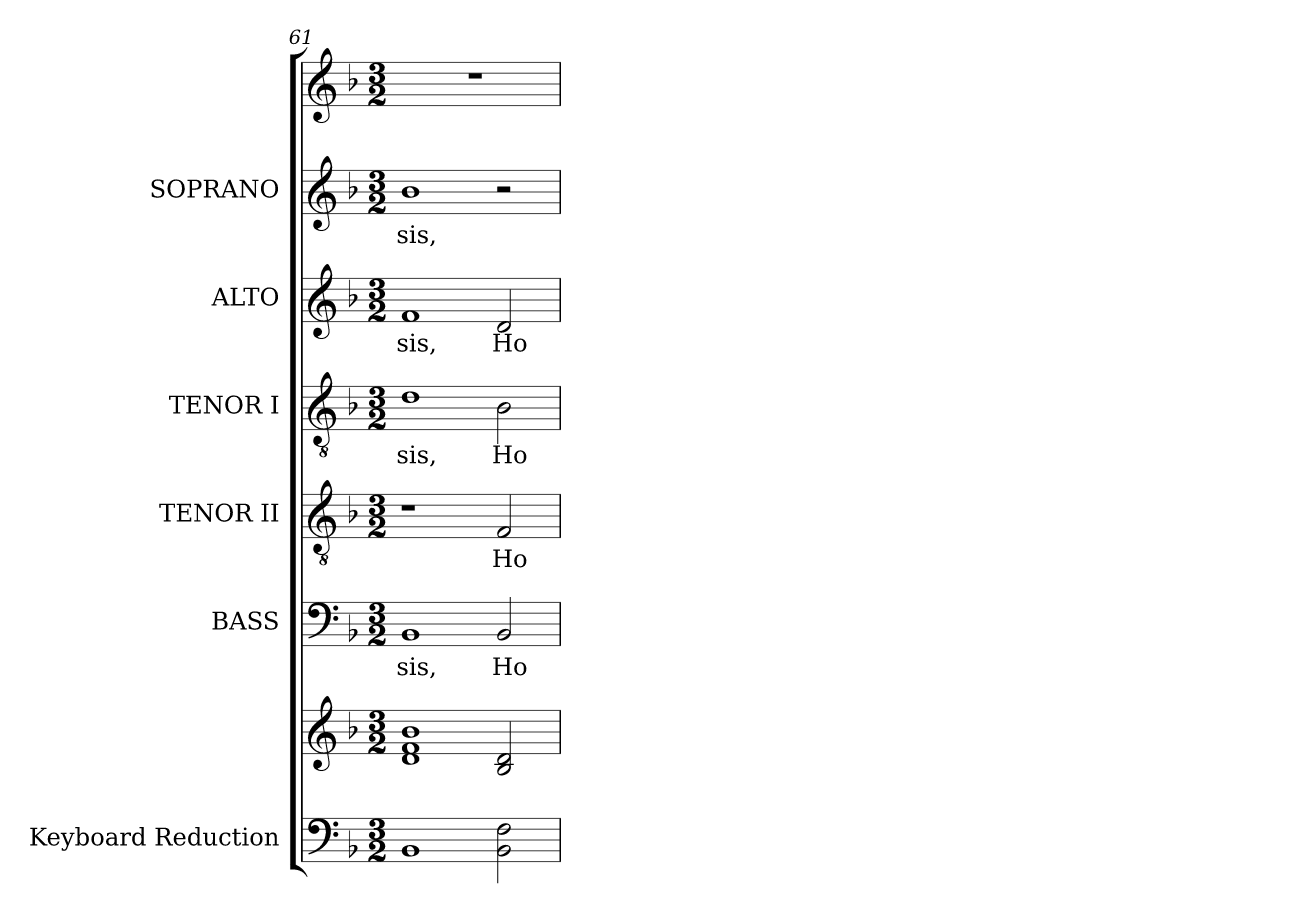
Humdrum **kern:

**kern	**kern	**kern	**text	**kern	**text	**kern	**text	**kern	**text	**kern	**text	**kern
*part7	*part7	*part6	*part6	*part5	*part5	*part4	*part4	*part3	*part3	*part2	*part2	*part1
*staff8	*staff7	*staff6	*staff6	*staff5	*staff5	*staff4	*staff4	*staff3	*staff3	*staff2	*staff2	*staff1
*I"Keyboard Reduction	*	*I"BASS	*	*I"TENOR II	*	*I"TENOR I	*	*I"ALTO	*	*I"SOPRANO	*	*
*I'Reduc.	*	*I'B.	*	*I'T. II	*	*I'T. I	*	*I'A.	*	*I'S.	*	*
*clefF4	*clefG2	*clefF4	*	*clefGv2	*	*clefGv2	*	*clefG2	*	*clefG2	*	*clefG2
*	*	*	*	*ITrd7c12	*	*ITrd7c12	*	*	*	*	*	*
*k[b-]	*k[b-]	*k[b-]	*	*k[b-]	*	*k[b-]	*	*k[b-]	*	*k[b-]	*	*k[b-]
*F:	*F:	*F:	*	*F:	*	*F:	*	*F:	*	*F:	*	*F:
*M3/2	*M3/2	*M3/2	*	*M3/2	*	*M3/2	*	*M3/2	*	*M3/2	*	*M3/2
=61	=61	=61	=61	=61	=61	=61	=61	=61	=61	=61	=61	=61
!	!	!	!LO:LY:b:color=#000000	!	!	!	!	!	!	!	!	!
!	!	!	!	!	!	!	!LO:LY:b:color=#000000	!	!	!	!	!
!	!	!	!	!	!	!	!	!	!LO:LY:b:color=#000000	!	!	!
!	!	!	!	!	!	!	!	!	!	!	!LO:LY:b:color=#000000	!LO:N:vis=1
1BB-i	1di 1fi 1b-i	1BB-i	-sis,	1r	.	1Di	-sis,	1fi	-sis,	1b-i	-sis,	1.r
!	!	!	!LO:LY:b:color=#000000	!	!	!	!	!	!	!	!	!
!	!	!	!	!	!LO:LY:b:color=#000000	!	!	!	!	!	!	!
!	!	!	!	!	!	!	!LO:LY:b:color=#000000	!	!	!	!	!
!	!	!	!	!	!	!	!	!	!LO:LY:b:color=#000000	!	!	!
2BB-i\ 2Fi	2B-i/ 2di	2BB-i/	Ho-	2FFi/	Ho-	2BB-i\	Ho-	2di/	Ho-	2r	.	.
=	=	=	=	=	=	=	=	=	=	=	=	=
*-	*-	*-	*-	*-	*-	*-	*-	*-	*-	*-	*-	*-
